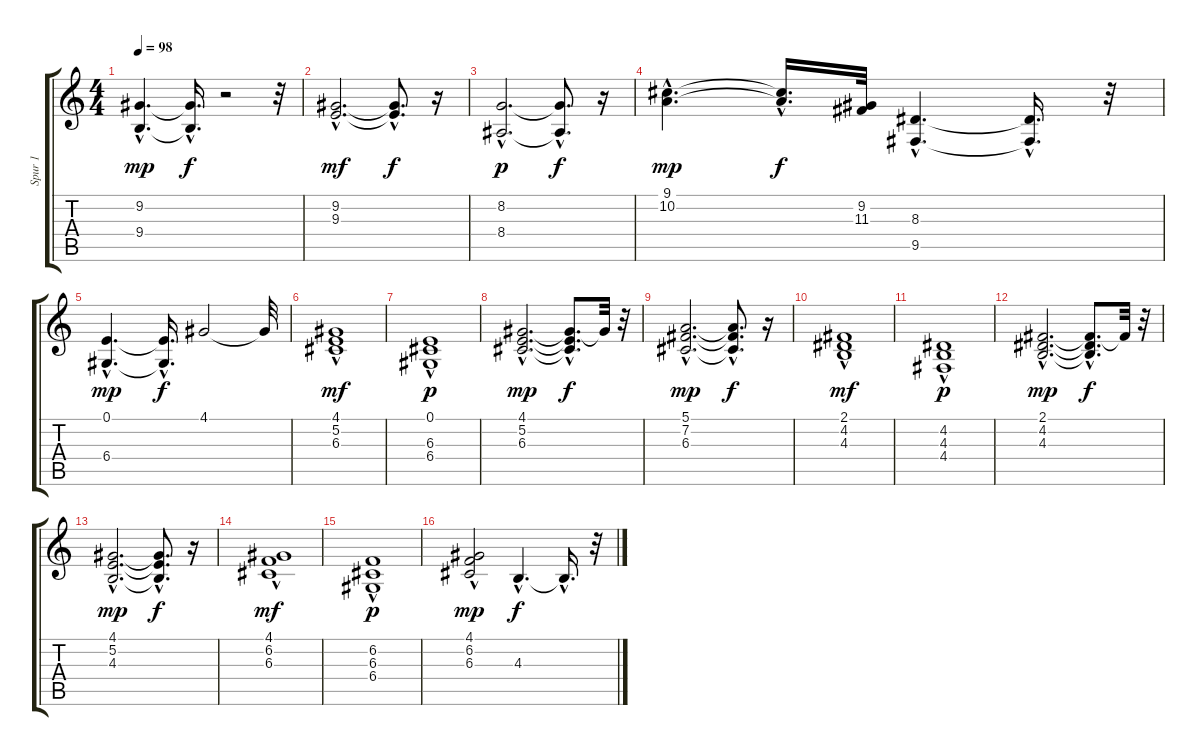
\track ("Spur 1" "Spur 1") {instrument electricpiano1}
\staff {score tabs}
\tuning (E4 B3 G3 D3 A2 E2) {hide}
\ts (4 4)
\tempo 98
\clef g2
\ks c
(9.2{hac} 9.4{hac}).4{d dy mp} (9.2{hac t} 9.4{hac t}).16{d dy f} r.2 r.32 |
(9.2{hac} 9.3{hac}).2{d dy mf} (9.2{hac t} 9.3{hac t}).8{d dy f} r.16 |
(8.2{hac} 8.4{hac}).2{d dy p} (8.2{hac t} 8.4{hac t}).8{d dy f} r.16 |
(9.1{hac} 10.2{hac}).4{d dy mp} (9.1{hac t} 10.2{hac t}).16{d dy f} (9.2 11.3).32 (8.3{hac} 9.5{hac}).4{d} (8.3{hac t} 9.5{hac t}).16{d} r.32 |
(0.1{hac} 6.4{hac}).4{d dy mp} (0.1{t} 6.4{hac t}).16{d dy f} 4.1.2 4.1{t}.32 |
(4.1 5.2{hac} 6.3{hac}).1{dy mf} |
(0.1{hac} 6.3{hac} 6.4).1{dy p} |
(4.1{hac} 5.2{hac} 6.3{hac}).2{d dy mp} (4.1{hac t} 5.2{hac t} 6.3{hac t}).8{d dy f} 4.1{t}.32 r.32 |
(5.1{hac} 7.2{hac} 6.3{hac}).2{d dy mp} (5.1{hac t} 7.2{hac t} 6.3{hac t}).8{d dy f} r.16 |
(2.1 4.2{hac} 4.3{hac}).1{dy mf} |
(4.2{hac} 4.3{hac} 4.4).1{dy p} |
(2.1{hac} 4.2{hac} 4.3{hac}).2{d dy mp} (2.1{hac t} 4.2{hac t} 4.3{hac t}).8{d dy f} 2.1{t}.32 r.32 |
(4.1{hac} 5.2{hac} 4.3{hac}).2{d dy mp} (4.1{hac t} 5.2{hac t} 4.3{hac t}).8{d dy f} r.16 |
(4.1 6.2{hac} 6.3{hac}).1{dy mf} |
(6.2{hac} 6.3{hac} 6.4).1{dy p} |
(4.1{hac} 6.2{hac} 6.3).2{dy mp} 4.3{hac}.4{d dy f} 4.3{hac t}.16{d} r.32
